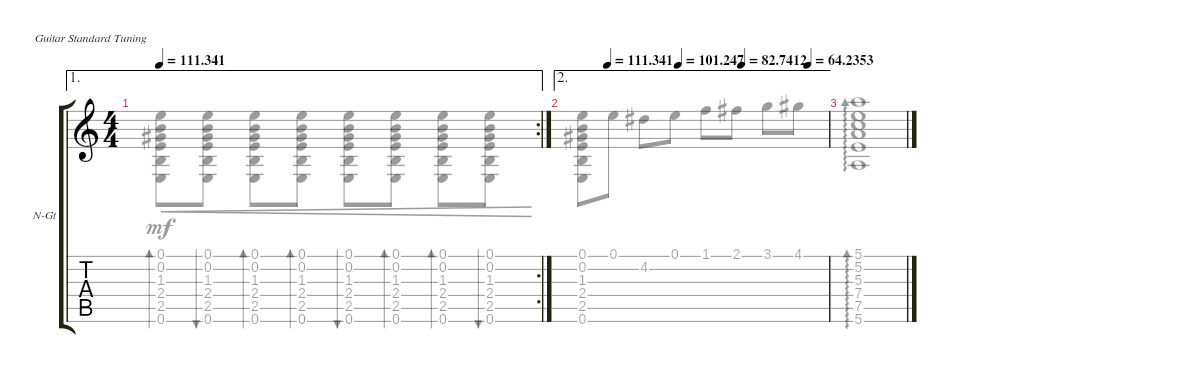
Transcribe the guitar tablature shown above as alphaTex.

\defaultSystemsLayout 4
\bracketExtendMode groupsimilarinstruments
\firstSystemTrackNameOrientation horizontal
\otherSystemsTrackNameOrientation horizontal
\track ("Nylon Guitar" "N-Gt") {instrument acousticguitarnylon}
\staff {score tabs}
\tuning (E4 B3 G3 D3 A2 E2)
\voice
\ae 1
\rc 2
\ts (4 4)
\tempo
111.341
\accidentals auto
\clef g2
\ottava regular
\simile none
\ks c
|
\ae 2
\tempo (111.341 0.10625)
\tempo (101.247 0.39375)
\tempo (82.7412 0.65)
\tempo (64.2353 0.91875)
|
\voice
\clef g2
\ottava regular
\simile none
\ks c
(0.6 2.5 2.4 1.3 0.2 0.1).8{bd 30 cre dy mf} (0.6 2.5 2.4 1.3 0.2 0.1).8{bu 30 cre} (0.6 2.5 2.4 1.3 0.2 0.1).8{bd 30 cre} (0.6 2.5 2.4 1.3 0.2 0.1).8{bd 30 cre} (0.6 2.5 2.4 1.3 0.2 0.1).8{bu 30 cre} (0.6 2.5 2.4 1.3 0.2 0.1).8{bd 30 cre} (0.6 2.5 2.4 1.3 0.2 0.1).8{bd 30 cre} (0.6 2.5 2.4 1.3 0.2 0.1).8{bu 30 cre} |
(0.6 2.5 2.4 1.3 0.2 0.1).8 0.1.8 4.2.8 0.1.8 1.1.8 2.1.8 3.1.8 4.1.8 |
(5.1 5.2 5.3 7.4 7.5 5.6).1{ad 30}
